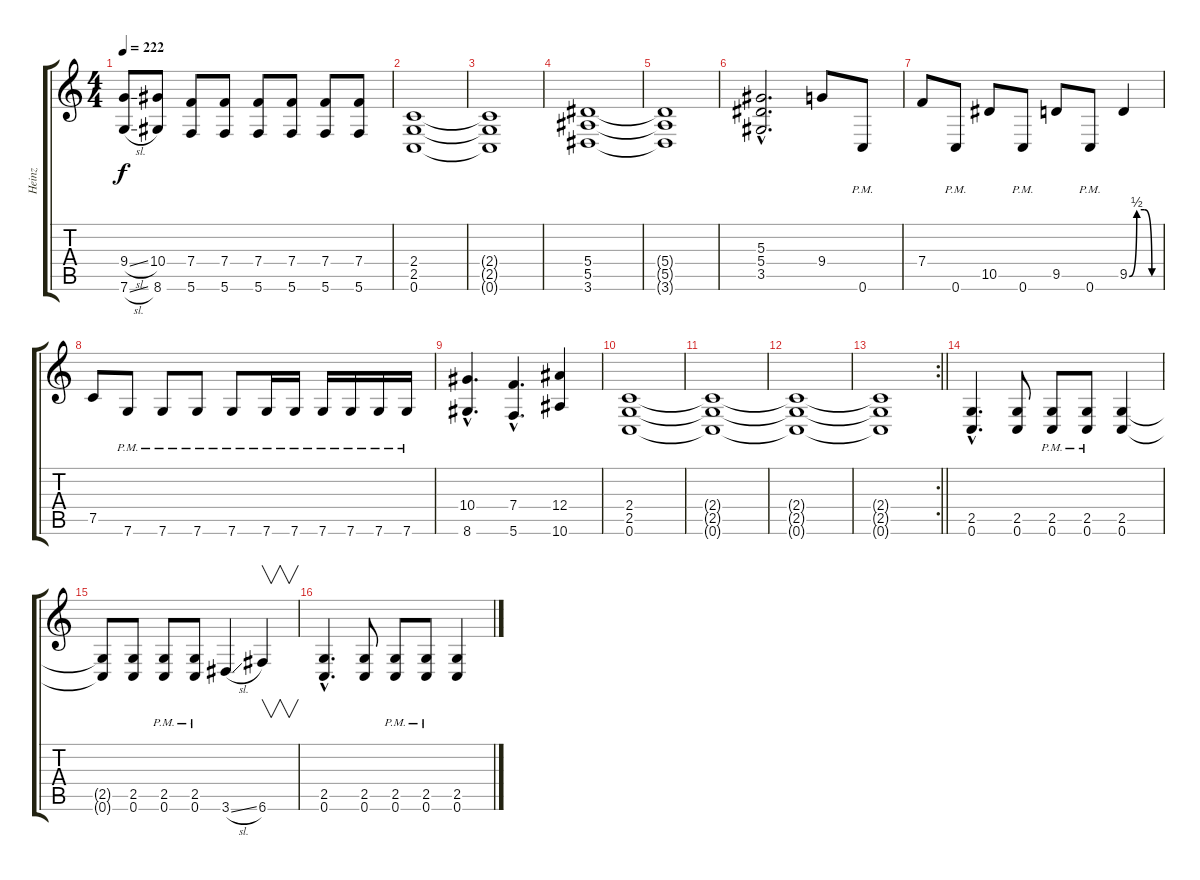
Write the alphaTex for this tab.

\track ("Heinz" "Heinz") {instrument distortionguitar}
\staff {score tabs}
\tuning (C4 G3 Eb3 Bb2 F2 C2) {hide}
\ts (4 4)
\tempo 222
\clef g2
\ks c
(9.4{sl} 7.6{sl}).8{dy f} (10.4 8.6).8 (7.4 5.6).8 (7.4 5.6).8 (7.4 5.6).8 (7.4 5.6).8 (7.4 5.6).8 (7.4 5.6).8 |
(2.4 2.5 0.6).1 |
(2.4{t} 2.5{t} 0.6{t}).1 |
(5.4 5.5 3.6).1 |
(5.4{t} 5.5{t} 3.6{t}).1 |
(5.3{hac} 5.4{hac} 3.5{hac}).2{d} 9.4.8 0.6{pm}.8 |
7.4.8 0.6{pm}.8 10.5.8 0.6{pm}.8 9.5.8 0.6{pm}.8 9.5{be (custom 0 0 15 2 30 2 45 0 60 0)}.4 |
7.5.8 7.6{pm}.8 7.6{pm}.8 7.6{pm}.8 7.6{pm}.8 7.6{pm}.16 7.6{pm}.16 7.6{pm}.16 7.6{pm}.16 7.6{pm}.16 7.6{pm}.16 |
(10.4{hac} 8.6{hac}).4{d} (7.4{hac} 5.6{hac}).4{d} (12.4 10.6).4 |
(2.4 2.5 0.6).1 |
(2.4{t} 2.5{t} 0.6{t}).1 |
(2.4{t} 2.5{t} 0.6{t}).1 |
\rc 2
\barLineRight lightlight
(2.4{t} 2.5{t} 0.6{t}).1 |
(2.5{hac} 0.6{hac}).4{d} (2.5 0.6).8 (2.5{pm} 0.6{pm}).8 (2.5{pm} 0.6{pm}).8 (2.5 0.6).4 |
(2.5{t} 0.6{t}).8 (2.5 0.6).8 (2.5{pm} 0.6{pm}).8 (2.5{pm} 0.6{pm}).8 3.6{sl}.4 6.6.4{v} |
(2.5{hac} 0.6{hac}).4{d} (2.5 0.6).8 (2.5{pm} 0.6{pm}).8 (2.5{pm} 0.6{pm}).8 (2.5 0.6).4
